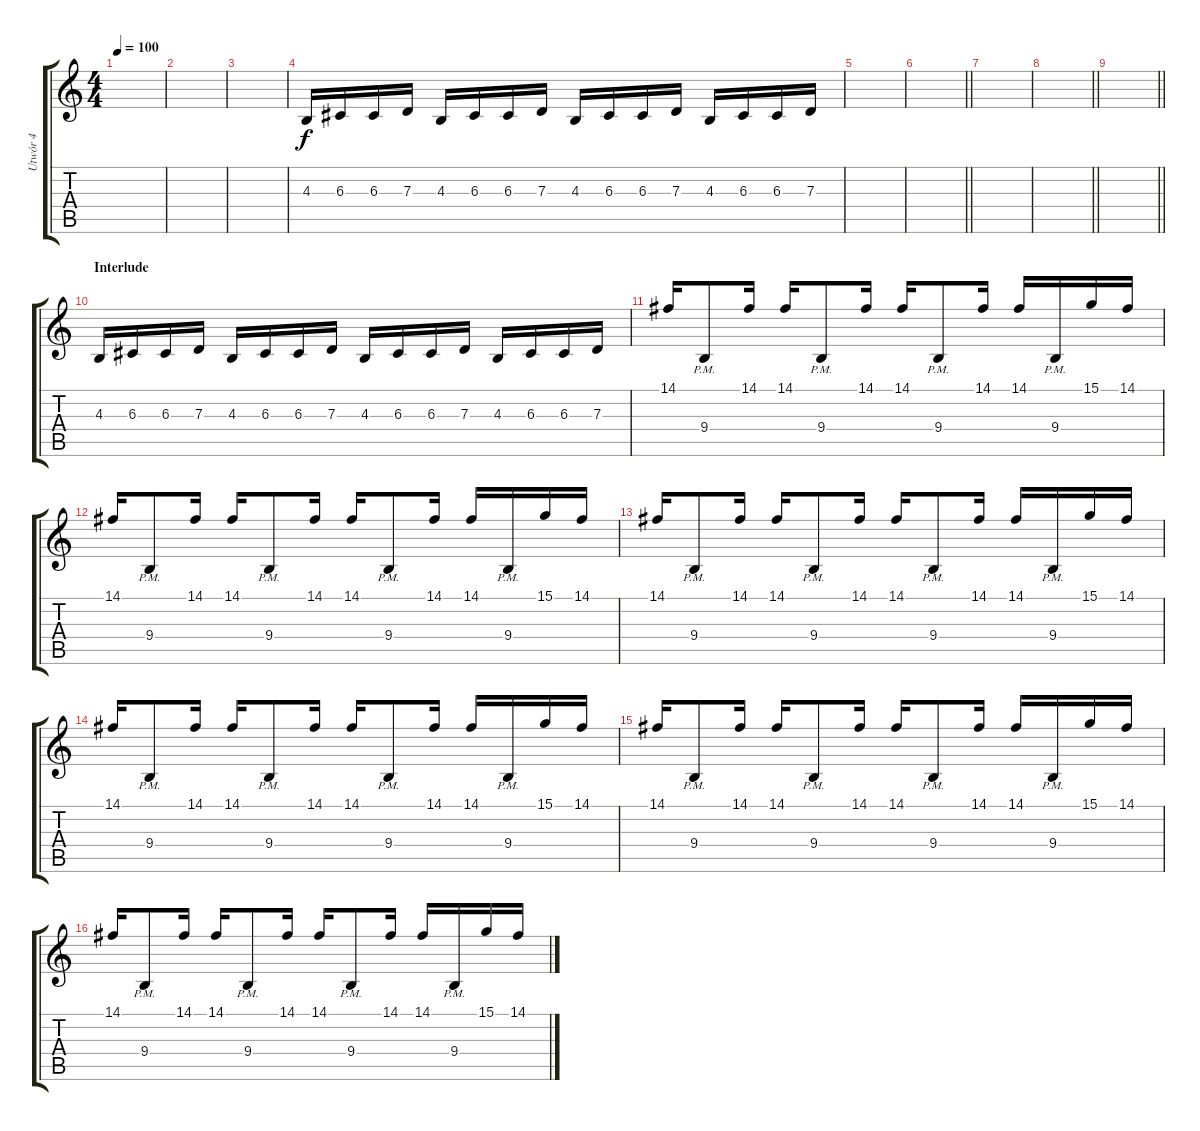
\track ("Utwór 4" "Utwór 4") {instrument acousticgrandpiano}
\staff {score tabs}
\tuning (E4 B3 G3 D3 A2 E2) {hide}
\ts (4 4)
\tempo 100
\clef g2
\ks c
|
|
|
4.3.16{volume 16} 6.3.16 6.3.16 7.3.16 4.3.16 6.3.16 6.3.16 7.3.16 4.3.16 6.3.16{volume 3} 6.3.16 7.3.16 4.3.16 6.3.16 6.3.16 7.3.16 |
|
\barLineRight lightlight
|
|
\barLineRight lightlight
|
\barLineRight lightlight
|
\section ("" "Interlude")
4.3.16{volume 7} 6.3.16 6.3.16 7.3.16 4.3.16 6.3.16 6.3.16 7.3.16 4.3.16 6.3.16{volume 3} 6.3.16 7.3.16 4.3.16 6.3.16 6.3.16 7.3.16 |
14.1.16{volume 16} 9.4{pm}.8{volume 4} 14.1.16{volume 16} 14.1.16 9.4{pm}.8{volume 4} 14.1.16{volume 16} 14.1.16 9.4{pm}.8{volume 4} 14.1.16{volume 16} 14.1.16 9.4{pm}.16{volume 4} 15.1.16{volume 16} 14.1.16 |
14.1.16 9.4{pm}.8{volume 4} 14.1.16{volume 16} 14.1.16 9.4{pm}.8{volume 4} 14.1.16{volume 16} 14.1.16 9.4{pm}.8{volume 4} 14.1.16{volume 16} 14.1.16 9.4{pm}.16{volume 4} 15.1.16{volume 16} 14.1.16 |
14.1.16{volume 16} 9.4{pm}.8{volume 4} 14.1.16{volume 16} 14.1.16 9.4{pm}.8{volume 4} 14.1.16{volume 16} 14.1.16 9.4{pm}.8{volume 4} 14.1.16{volume 16} 14.1.16 9.4{pm}.16{volume 4} 15.1.16{volume 16} 14.1.16 |
14.1.16 9.4{pm}.8{volume 4} 14.1.16{volume 16} 14.1.16 9.4{pm}.8{volume 4} 14.1.16{volume 16} 14.1.16 9.4{pm}.8{volume 4} 14.1.16{volume 16} 14.1.16 9.4{pm}.16{volume 4} 15.1.16{volume 16} 14.1.16 |
14.1.16{volume 16} 9.4{pm}.8{volume 4} 14.1.16{volume 16} 14.1.16 9.4{pm}.8{volume 4} 14.1.16{volume 16} 14.1.16 9.4{pm}.8{volume 4} 14.1.16{volume 16} 14.1.16 9.4{pm}.16{volume 4} 15.1.16{volume 16} 14.1.16 |
14.1.16 9.4{pm}.8{volume 4} 14.1.16{volume 16} 14.1.16 9.4{pm}.8{volume 4} 14.1.16{volume 16} 14.1.16 9.4{pm}.8{volume 4} 14.1.16{volume 16} 14.1.16 9.4{pm}.16{volume 4} 15.1.16{volume 16} 14.1.16
